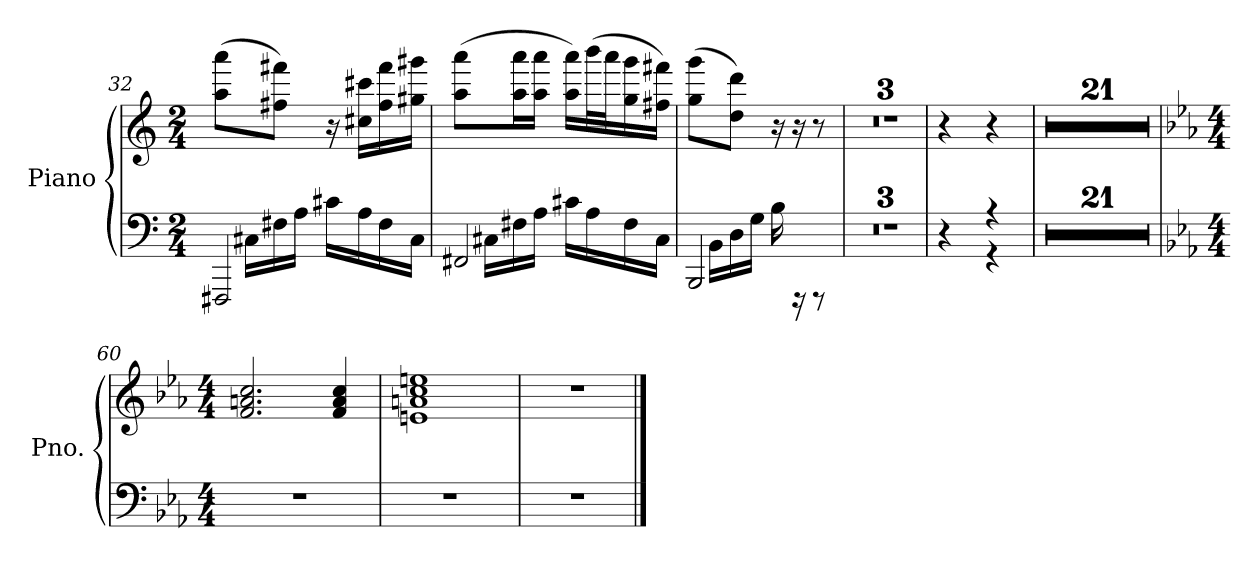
**kern	**kern
*part1	*part1
*staff2	*staff1
*I"Piano	*
*I'Pno.	*
!!LO:LB:g=z
*clefF4	*clefG2
*k[]	*k[]
*M2/4	*M2/4
*MM86	*MM86
=32	=32
*^	*
2FFF#X/	16ryy	(8aa\ 8aaa\L
.	16C#X\LL	.
.	16F#X\	8ff#X\ 8fff#X\J)
.	16A\JJ	.
.	16c#X\LL	16r
.	16A\	16cc#X\ 16ccc#X\LL
.	16F#\	16ff#\ 16fff#\
.	16C#\JJ	16gg#X\ 16ggg#X\JJ
=33	=33	=33
2FF#X/	16ryy	(8aa\ 8aaa\L
.	16C#X\LL	.
.	16F#X\	16aa\ 16aaa\L
.	16A\JJ	16aa\ 16aaa\JJ
.	16c#X\LL	16aa\ 16aaa\LL)
.	16A\	(32bbb\L
.	.	32aaa\J
.	16F#\	16gg\ 16ggg\
.	16C#\JJ	16ff#X\ 16fff#X\JJ)
=34	=34	=34
2BBB/	16ryy	(8gg\ 8ggg\L
.	16BB\LL	.
.	16D\	8dd\ 8ddd\J)
.	16G\JJ	.
.	16B\	16r
.	16r	16r
.	8r	8r
*v	*v	*
=35	=35
2r	2r
=36	=36
2r	2r
=37	=37
2r	2r
!!LO:LB:g=z
=38	=38
*^	*
4r	4ryy	4r
4r	4r	4r
*v	*v	*
=39	=39
2r	2r
=40	=40
2r	2r
=41	=41
2r	2r
=42	=42
2r	2r
=43	=43
2r	2r
=44	=44
2r	2r
=45	=45
2r	2r
=46	=46
2r	2r
=47	=47
2r	2r
=48	=48
2r	2r
=49	=49
2r	2r
=50	=50
2r	2r
=51	=51
2r	2r
=52	=52
2r	2r
=53	=53
2r	2r
=54	=54
2r	2r
!!LO:LB:g=z
=55	=55
2r	2r
=56	=56
2r	2r
=57	=57
2r	2r
=58	=58
2r	2r
=59	=59
2r	2r
=60	=60
*k[b-e-a-]	*k[b-e-a-]
*M4/4	*M4/4
1r	2.f/ 2.an/ 2.cc/
.	4f/ 4a/ 4cc/
=61	=61
1r	1en 1an 1cc 1een
=62	=62
1r	1r
==	==
*-	*-
